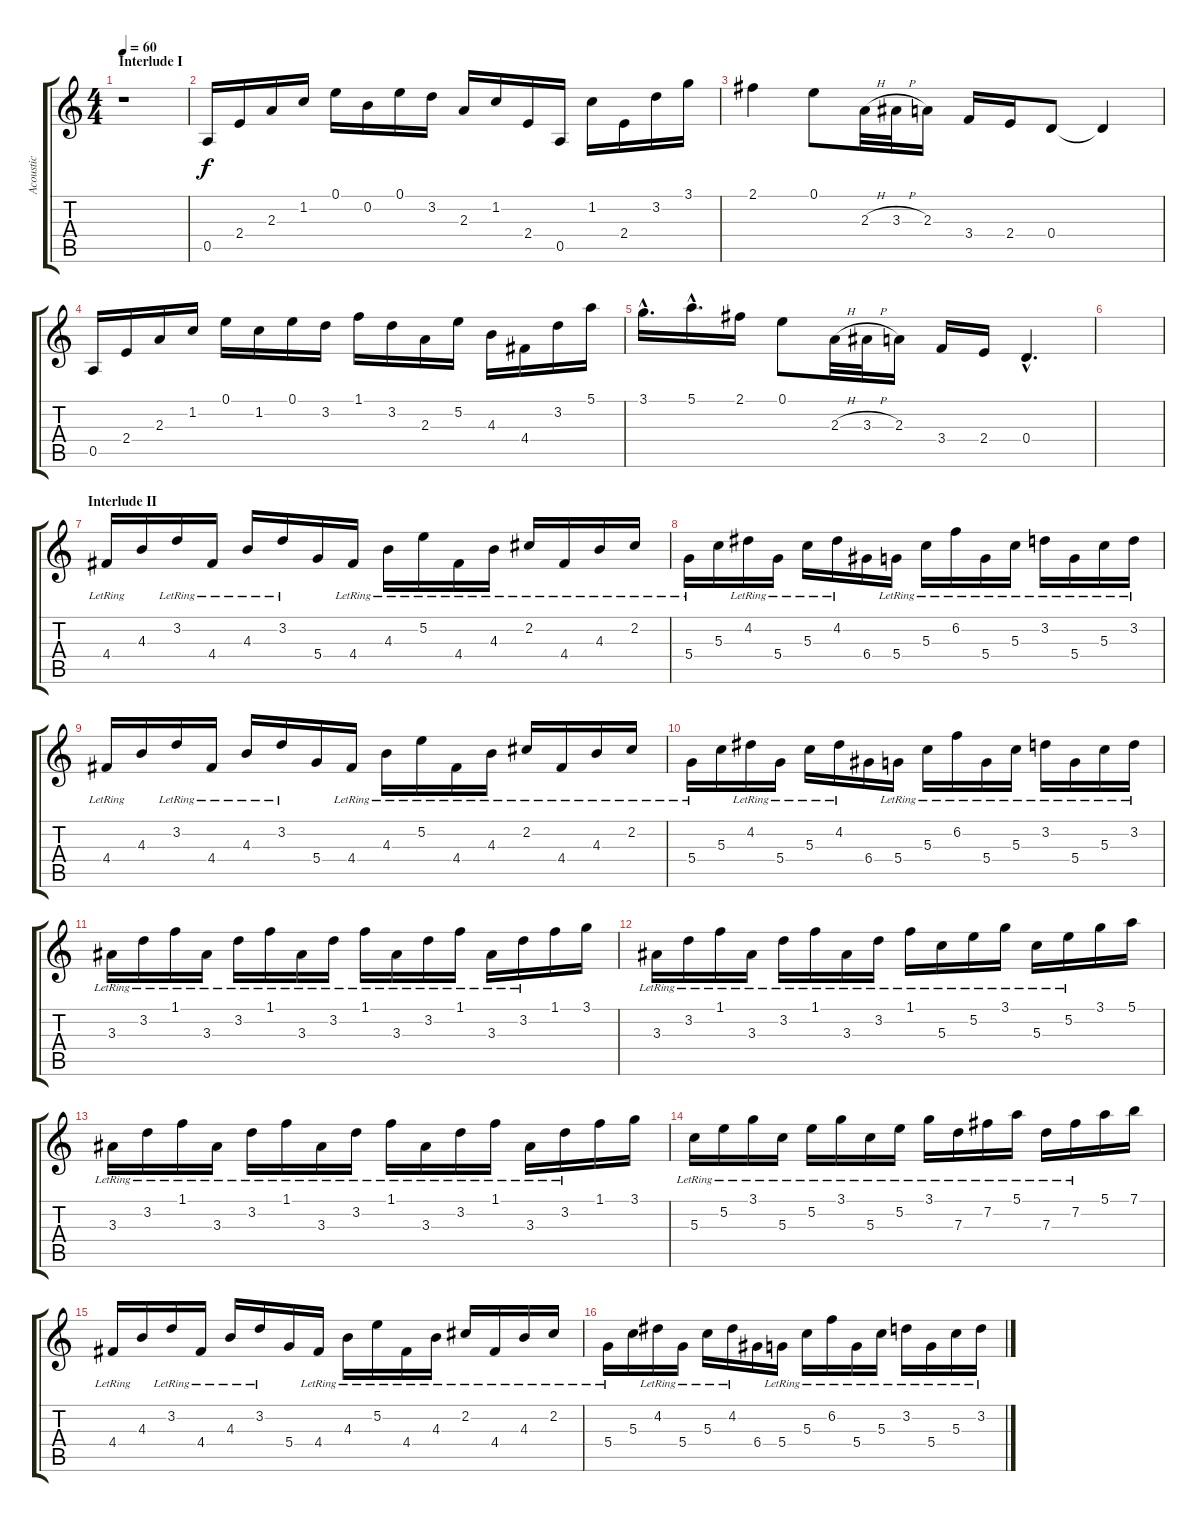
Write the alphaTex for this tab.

\track ("Acoustic" "Acoustic") {instrument acousticguitarsteel}
\staff {score tabs}
\tuning (E4 B3 G3 D3 A2 E2) {hide}
\ts (4 4)
\section ("" "Interlude I")
\tempo 60
\clef g2
\ks c
r.1{dy f} |
0.5.16 2.4.16 2.3.16 1.2.16 0.1.16 0.2.16 0.1.16 3.2.16 2.3.16 1.2.16 2.4.16 0.5.16 1.2.16 2.4.16 3.2.16 3.1.16 |
2.1.4 0.1.8 2.3{h}.32 3.3{h}.32 2.3.16 3.4.16 2.4.16 0.4.8 0.4{t}.4 |
0.5.16 2.4.16 2.3.16 1.2.16 0.1.16 1.2.16 0.1.16 3.2.16 1.1.16 3.2.16 2.3.16 5.2.16 4.3.16 4.4.16 3.2.16 5.1.16 |
3.1{hac}.16{d} 5.1{hac}.16{d} 2.1.16 0.1.8 2.3{h}.32 3.3{h}.32 2.3.16 3.4.16 2.4.16 0.4{hac}.4{d} |
|
\section ("" "Interlude II")
4.4{lr}.16 4.3.16 3.2{lr}.16 4.4{lr}.16 4.3{lr}.16 3.2{lr}.16 5.4.16 4.4{lr}.16 4.3{lr}.16 5.2{lr}.16 4.4{lr}.16 4.3{lr}.16 2.2{lr}.16 4.4{lr}.16 4.3{lr}.16 2.2{lr}.16 |
5.4{lr}.16 5.3.16 4.2{lr}.16 5.4{lr}.16 5.3{lr}.16 4.2{lr}.16 6.4.16 5.4{lr}.16 5.3{lr}.16 6.2{lr}.16 5.4{lr}.16 5.3{lr}.16 3.2{lr}.16 5.4{lr}.16 5.3{lr}.16 3.2{lr}.16 |
4.4{lr}.16 4.3.16 3.2{lr}.16 4.4{lr}.16 4.3{lr}.16 3.2{lr}.16 5.4.16 4.4{lr}.16 4.3{lr}.16 5.2{lr}.16 4.4{lr}.16 4.3{lr}.16 2.2{lr}.16 4.4{lr}.16 4.3{lr}.16 2.2{lr}.16 |
5.4{lr}.16 5.3.16 4.2{lr}.16 5.4{lr}.16 5.3{lr}.16 4.2{lr}.16 6.4.16 5.4{lr}.16 5.3{lr}.16 6.2{lr}.16 5.4{lr}.16 5.3{lr}.16 3.2{lr}.16 5.4{lr}.16 5.3{lr}.16 3.2{lr}.16 |
3.3{lr}.16 3.2{lr}.16 1.1{lr}.16 3.3{lr}.16 3.2{lr}.16 1.1{lr}.16 3.3{lr}.16 3.2{lr}.16 1.1{lr}.16 3.3{lr}.16 3.2{lr}.16 1.1{lr}.16 3.3{lr}.16 3.2{lr}.16 1.1.16 3.1.16 |
3.3{lr}.16 3.2{lr}.16 1.1{lr}.16 3.3{lr}.16 3.2{lr}.16 1.1{lr}.16 3.3{lr}.16 3.2{lr}.16 1.1{lr}.16 5.3{lr}.16 5.2{lr}.16 3.1{lr}.16 5.3{lr}.16 5.2{lr}.16 3.1.16 5.1.16 |
3.3{lr}.16 3.2{lr}.16 1.1{lr}.16 3.3{lr}.16 3.2{lr}.16 1.1{lr}.16 3.3{lr}.16 3.2{lr}.16 1.1{lr}.16 3.3{lr}.16 3.2{lr}.16 1.1{lr}.16 3.3{lr}.16 3.2{lr}.16 1.1.16 3.1.16 |
5.3{lr}.16 5.2{lr}.16 3.1{lr}.16 5.3{lr}.16 5.2{lr}.16 3.1{lr}.16 5.3{lr}.16 5.2{lr}.16 3.1{lr}.16 7.3{lr}.16 7.2{lr}.16 5.1{lr}.16 7.3{lr}.16 7.2{lr}.16 5.1.16 7.1.16 |
4.4{lr}.16 4.3.16 3.2{lr}.16 4.4{lr}.16 4.3{lr}.16 3.2{lr}.16 5.4.16 4.4{lr}.16 4.3{lr}.16 5.2{lr}.16 4.4{lr}.16 4.3{lr}.16 2.2{lr}.16 4.4{lr}.16 4.3{lr}.16 2.2{lr}.16 |
5.4{lr}.16 5.3.16 4.2{lr}.16 5.4{lr}.16 5.3{lr}.16 4.2{lr}.16 6.4.16 5.4{lr}.16 5.3{lr}.16 6.2{lr}.16 5.4{lr}.16 5.3{lr}.16 3.2{lr}.16 5.4{lr}.16 5.3{lr}.16 3.2{lr}.16
